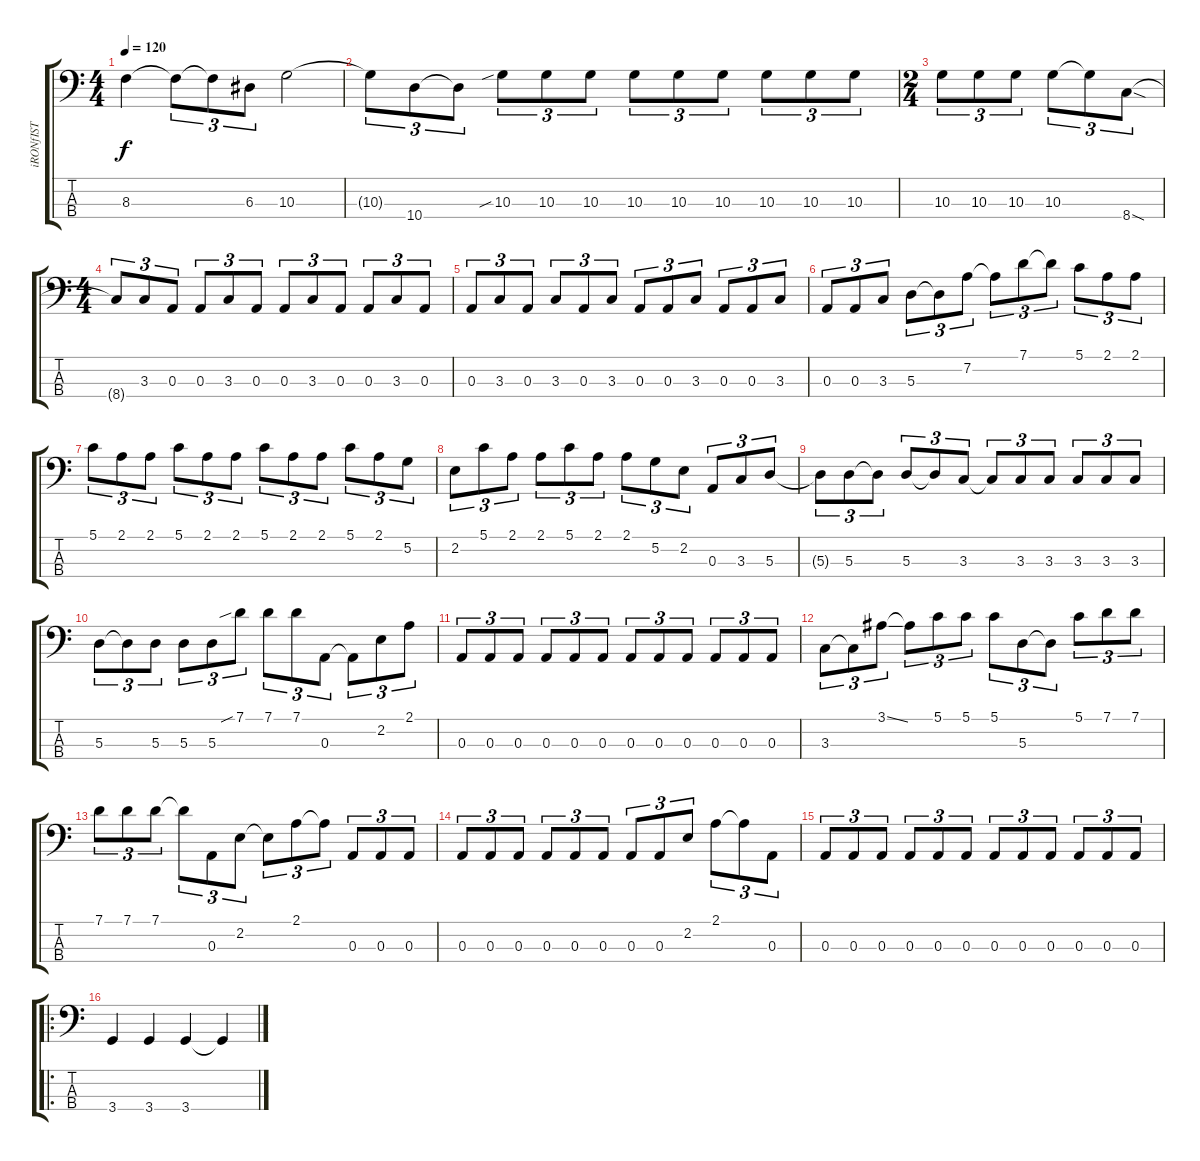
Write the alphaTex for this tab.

\track ("iRONfIST" "iRONfIST") {instrument electricbassfinger}
\staff {score tabs}
\tuning (G2 D2 A1 E1) {hide}
\ts (4 4)
\tempo 120
\clef f4
\ks c
8.3{t}.4{dy f} 8.3{t}.8{tu (3 2)} 8.3{t}.8{tu (3 2)} 6.3.8{tu (3 2)} 10.3.2 |
10.3{t}.8{tu (3 2)} 10.4.8{tu (3 2)} 10.4{t}.8{tu (3 2)} 10.3{sib}.8{tu (3 2)} 10.3.8{tu (3 2)} 10.3.8{tu (3 2)} 10.3.8{tu (3 2)} 10.3.8{tu (3 2)} 10.3.8{tu (3 2)} 10.3.8{tu (3 2)} 10.3.8{tu (3 2)} 10.3.8{tu (3 2)} |
\ts (2 4)
10.3.8{tu (3 2)} 10.3.8{tu (3 2)} 10.3.8{tu (3 2)} 10.3.8{tu (3 2)} 10.3{t}.8{tu (3 2)} 8.4{sod}.8{tu (3 2)} |
\ts (4 4)
8.4{t}.8{tu (3 2)} 3.3.8{tu (3 2)} 0.3.8{tu (3 2)} 0.3.8{tu (3 2)} 3.3.8{tu (3 2)} 0.3.8{tu (3 2)} 0.3.8{tu (3 2)} 3.3.8{tu (3 2)} 0.3.8{tu (3 2)} 0.3.8{tu (3 2)} 3.3.8{tu (3 2)} 0.3.8{tu (3 2)} |
0.3.8{tu (3 2)} 3.3.8{tu (3 2)} 0.3.8{tu (3 2)} 3.3.8{tu (3 2)} 0.3.8{tu (3 2)} 3.3.8{tu (3 2)} 0.3.8{tu (3 2)} 0.3.8{tu (3 2)} 3.3.8{tu (3 2)} 0.3.8{tu (3 2)} 0.3.8{tu (3 2)} 3.3.8{tu (3 2)} |
0.3.8{tu (3 2)} 0.3.8{tu (3 2)} 3.3.8{tu (3 2)} 5.3.8{tu (3 2)} 5.3{t}.8{tu (3 2)} 7.2.8{tu (3 2)} 7.2{t}.8{tu (3 2)} 7.1.8{tu (3 2)} 7.1{t}.8{tu (3 2)} 5.1.8{tu (3 2)} 2.1.8{tu (3 2)} 2.1.8{tu (3 2)} |
5.1.8{tu (3 2)} 2.1.8{tu (3 2)} 2.1.8{tu (3 2)} 5.1.8{tu (3 2)} 2.1.8{tu (3 2)} 2.1.8{tu (3 2)} 5.1.8{tu (3 2)} 2.1.8{tu (3 2)} 2.1.8{tu (3 2)} 5.1.8{tu (3 2)} 2.1.8{tu (3 2)} 5.2.8{tu (3 2)} |
2.2.8{tu (3 2)} 5.1.8{tu (3 2)} 2.1.8{tu (3 2)} 2.1.8{tu (3 2)} 5.1.8{tu (3 2)} 2.1.8{tu (3 2)} 2.1.8{tu (3 2)} 5.2.8{tu (3 2)} 2.2.8{tu (3 2)} 0.3.8{tu (3 2)} 3.3.8{tu (3 2)} 5.3.8{tu (3 2)} |
5.3{t}.8{tu (3 2)} 5.3.8{tu (3 2)} 5.3{t}.8{tu (3 2)} 5.3.8{tu (3 2)} 5.3{t}.8{tu (3 2)} 3.3.8{tu (3 2)} 3.3{t}.8{tu (3 2)} 3.3.8{tu (3 2)} 3.3.8{tu (3 2)} 3.3.8{tu (3 2)} 3.3.8{tu (3 2)} 3.3.8{tu (3 2)} |
5.3.8{tu (3 2)} 5.3{t}.8{tu (3 2)} 5.3.8{tu (3 2)} 5.3.8{tu (3 2)} 5.3.8{tu (3 2)} 7.1{sib}.8{tu (3 2)} 7.1.8{tu (3 2)} 7.1.8{tu (3 2)} 0.3.8{tu (3 2)} 0.3{t}.8{tu (3 2)} 2.2.8{tu (3 2)} 2.1.8{tu (3 2)} |
0.3.8{tu (3 2)} 0.3.8{tu (3 2)} 0.3.8{tu (3 2)} 0.3.8{tu (3 2)} 0.3.8{tu (3 2)} 0.3.8{tu (3 2)} 0.3.8{tu (3 2)} 0.3.8{tu (3 2)} 0.3.8{tu (3 2)} 0.3.8{tu (3 2)} 0.3.8{tu (3 2)} 0.3.8{tu (3 2)} |
3.3.8{tu (3 2)} 3.3{t}.8{tu (3 2)} 3.1{ss}.8{tu (3 2)} 3.1{t}.8{tu (3 2)} 5.1.8{tu (3 2)} 5.1.8{tu (3 2)} 5.1.8{tu (3 2)} 5.3.8{tu (3 2)} 5.3{t}.8{tu (3 2)} 5.1.8{tu (3 2)} 7.1.8{tu (3 2)} 7.1.8{tu (3 2)} |
7.1.8{tu (3 2)} 7.1.8{tu (3 2)} 7.1.8{tu (3 2)} 7.1{t}.8{tu (3 2)} 0.3.8{tu (3 2)} 2.2.8{tu (3 2)} 2.2{t}.8{tu (3 2)} 2.1.8{tu (3 2)} 2.1{t}.8{tu (3 2)} 0.3.8{tu (3 2)} 0.3.8{tu (3 2)} 0.3.8{tu (3 2)} |
0.3.8{tu (3 2)} 0.3.8{tu (3 2)} 0.3.8{tu (3 2)} 0.3.8{tu (3 2)} 0.3.8{tu (3 2)} 0.3.8{tu (3 2)} 0.3.8{tu (3 2)} 0.3.8{tu (3 2)} 2.2.8{tu (3 2)} 2.1.8{tu (3 2)} 2.1{t}.8{tu (3 2)} 0.3.8{tu (3 2)} |
0.3.8{tu (3 2)} 0.3.8{tu (3 2)} 0.3.8{tu (3 2)} 0.3.8{tu (3 2)} 0.3.8{tu (3 2)} 0.3.8{tu (3 2)} 0.3.8{tu (3 2)} 0.3.8{tu (3 2)} 0.3.8{tu (3 2)} 0.3.8{tu (3 2)} 0.3.8{tu (3 2)} 0.3.8{tu (3 2)} |
\ro
3.4.4 3.4.4 3.4.4 3.4{t}.4
